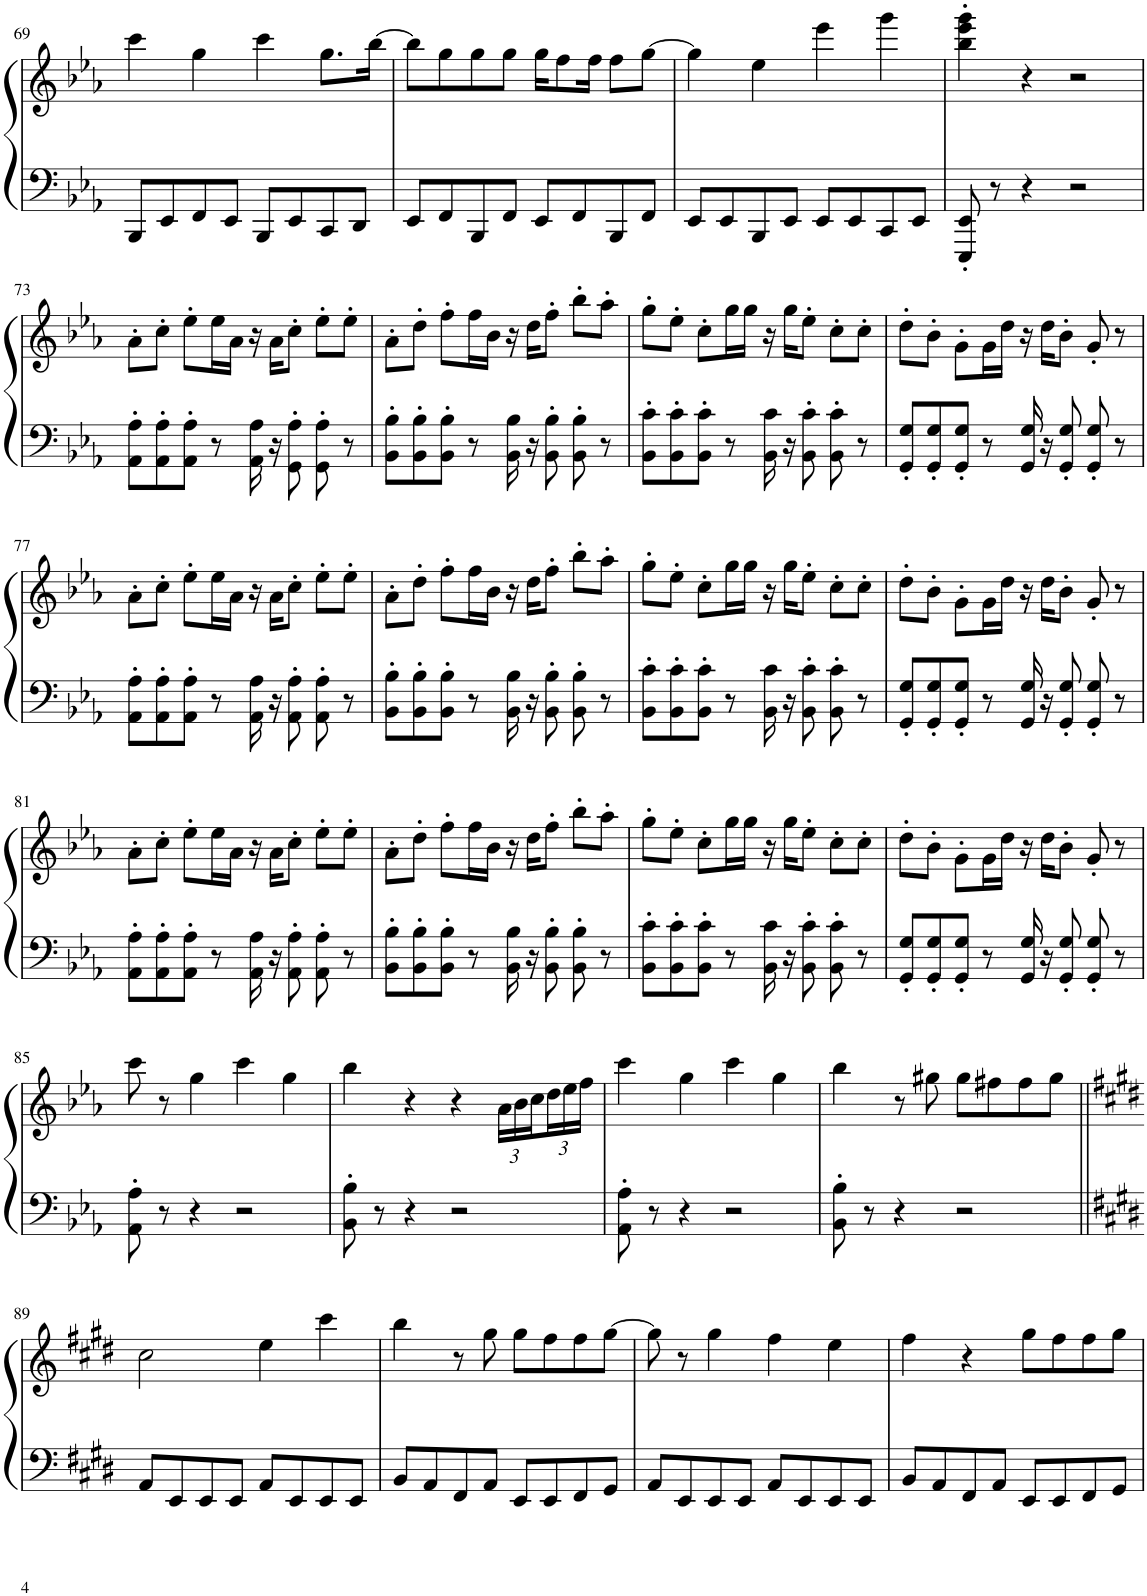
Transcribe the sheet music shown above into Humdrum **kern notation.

**kern	**kern
*part1	*part1
*staff2	*staff1
*I"Piano	*
*I'Pno.	*
!!LO:PB:g=z
*clefF4	*clefG2
*k[b-e-a-]	*k[b-e-a-]
*M4/4	*M4/4
=69	=69
8BBB-/L	4ccc\
8EE-/	.
8FF/	4gg\
8EE-/J	.
8BBB-/L	4ccc\
8EE-/	.
8CC/	8.gg\L
8DD/J	.
.	[16bb-\Jk
=70	=70
8EE-/L	8bb-\L]
8FF/	8gg\
8BBB-/	8gg\
8FF/J	8gg\J
8EE-/L	16gg\KL
.	8ff\
8FF/	.
.	16ff\Jk
8BBB-/	8ff\L
8FF/J	[8gg\J
=71	=71
8EE-/L	4gg\]
8EE-/	.
8BBB-/	4ee-\
8EE-/J	.
8EE-/L	4eee-\
8EE-/	.
8CC/	4ggg\
8EE-/J	.
=72	=72
8EEE-/' 8EE-/'	4bb-\' 4eee-\' 4ggg\'
8r	.
4r	4r
2r	2r
!!LO:LB:g=z
=73	=73
8AA-\' 8A-\'L	8a-'\L
8AA-\' 8A-\'	8cc'\J
8AA-\' 8A-\'J	8ee-'\L
8r	16ee-\L
.	16a-\JJ
16AA-\ 16A-\	16r
16r	16a-\KL
8GG\' 8A-\'	8cc'\J
8GG\' 8A-\'	8ee-'\L
8r	8ee-'\J
=74	=74
8BB-\' 8B-\'L	8a-'\L
8BB-\' 8B-\'	8dd'\J
8BB-\' 8B-\'J	8ff'\L
8r	16ff\L
.	16b-\JJ
16BB-\ 16B-\	16r
16r	16dd\KL
8BB-\' 8B-\'	8ff'\J
8BB-\' 8B-\'	8bb-'\L
8r	8aa-'\J
=75	=75
8BB-\' 8c\'L	8gg'\L
8BB-\' 8c\'	8ee-'\J
8BB-\' 8c\'J	8cc'\L
8r	16gg\L
.	16gg\JJ
16BB-\ 16c\	16r
16r	16gg\KL
8BB-\' 8c\'	8ee-'\J
8BB-\' 8c\'	8cc'\L
8r	8cc'\J
=76	=76
8GG/' 8G/'L	8dd'\L
8GG/' 8G/'	8b-'\J
8GG/' 8G/'J	8g'\L
8r	16g\L
.	16dd\JJ
16GG/ 16G/	16r
16r	16dd\KL
8GG/' 8G/'	8b-'\J
8GG/' 8G/'	8g'/
8r	8r
!!LO:LB:g=z
=77	=77
8AA-\' 8A-\'L	8a-'\L
8AA-\' 8A-\'	8cc'\J
8AA-\' 8A-\'J	8ee-'\L
8r	16ee-\L
.	16a-\JJ
16AA-\ 16A-\	16r
16r	16a-\KL
8AA-\' 8A-\'	8cc'\J
8AA-\' 8A-\'	8ee-'\L
8r	8ee-'\J
=78	=78
8BB-\' 8B-\'L	8a-'\L
8BB-\' 8B-\'	8dd'\J
8BB-\' 8B-\'J	8ff'\L
8r	16ff\L
.	16b-\JJ
16BB-\ 16B-\	16r
16r	16dd\KL
8BB-\' 8B-\'	8ff'\J
8BB-\' 8B-\'	8bb-'\L
8r	8aa-'\J
=79	=79
8BB-\' 8c\'L	8gg'\L
8BB-\' 8c\'	8ee-'\J
8BB-\' 8c\'J	8cc'\L
8r	16gg\L
.	16gg\JJ
16BB-\ 16c\	16r
16r	16gg\KL
8BB-\' 8c\'	8ee-'\J
8BB-\' 8c\'	8cc'\L
8r	8cc'\J
=80	=80
8GG/' 8G/'L	8dd'\L
8GG/' 8G/'	8b-'\J
8GG/' 8G/'J	8g'\L
8r	16g\L
.	16dd\JJ
16GG/ 16G/	16r
16r	16dd\KL
8GG/' 8G/'	8b-'\J
8GG/' 8G/'	8g'/
8r	8r
!!LO:LB:g=z
=81	=81
8AA-\' 8A-\'L	8a-'\L
8AA-\' 8A-\'	8cc'\J
8AA-\' 8A-\'J	8ee-'\L
8r	16ee-\L
.	16a-\JJ
16AA-\ 16A-\	16r
16r	16a-\KL
8AA-\' 8A-\'	8cc'\J
8AA-\' 8A-\'	8ee-'\L
8r	8ee-'\J
=82	=82
8BB-\' 8B-\'L	8a-'\L
8BB-\' 8B-\'	8dd'\J
8BB-\' 8B-\'J	8ff'\L
8r	16ff\L
.	16b-\JJ
16BB-\ 16B-\	16r
16r	16dd\KL
8BB-\' 8B-\'	8ff'\J
8BB-\' 8B-\'	8bb-'\L
8r	8aa-'\J
=83	=83
8BB-\' 8c\'L	8gg'\L
8BB-\' 8c\'	8ee-'\J
8BB-\' 8c\'J	8cc'\L
8r	16gg\L
.	16gg\JJ
16BB-\ 16c\	16r
16r	16gg\KL
8BB-\' 8c\'	8ee-'\J
8BB-\' 8c\'	8cc'\L
8r	8cc'\J
=84	=84
8GG/' 8G/'L	8dd'\L
8GG/' 8G/'	8b-'\J
8GG/' 8G/'J	8g'\L
8r	16g\L
.	16dd\JJ
16GG/ 16G/	16r
16r	16dd\KL
8GG/' 8G/'	8b-'\J
8GG/' 8G/'	8g'/
8r	8r
!!LO:LB:g=z
=85	=85
8AA-\' 8A-\'	8ccc\
8r	8r
4r	4gg\
2r	4ccc\
.	4gg\
=86	=86
8BB-\' 8B-\'	4bb-\
8r	.
4r	4r
2r	4r
*	*Xbrackettup
.	24a-\LL
.	24b-\
.	24cc\
.	24dd\
.	24ee-\
.	24ff\JJ
=87	=87
8AA-\' 8A-\'	4ccc\
8r	.
4r	4gg\
2r	4ccc\
.	4gg\
=88	=88
8BB-\' 8B-\'	4bb-\
8r	.
4r	8r
.	8gg#X\
2r	8gg#\L
.	8ff#X\
.	8ff#\
.	8gg#\J
!!LO:LB:g=z
=89||	=89||
*k[f#c#g#d#]	*k[f#c#g#d#]
8AA/L	2cc#\
8EE/	.
8EE/	.
8EE/J	.
8AA/L	4ee\
8EE/	.
8EE/	4ccc#\
8EE/J	.
=90	=90
8BB/L	4bb\
8AA/	.
8FF#/	8r
8AA/J	8gg#\
8EE/L	8gg#\L
8EE/	8ff#\
8FF#/	8ff#\
8GG#/J	[8gg#\J
=91	=91
8AA/L	8gg#\]
8EE/	8r
8EE/	4gg#\
8EE/J	.
8AA/L	4ff#\
8EE/	.
8EE/	4ee\
8EE/J	.
=92	=92
8BB/L	4ff#\
8AA/	.
8FF#/	4r
8AA/J	.
8EE/L	8gg#\L
8EE/	8ff#\
8FF#/	8ff#\
8GG#/J	8gg#\J
=	=
*-	*-
